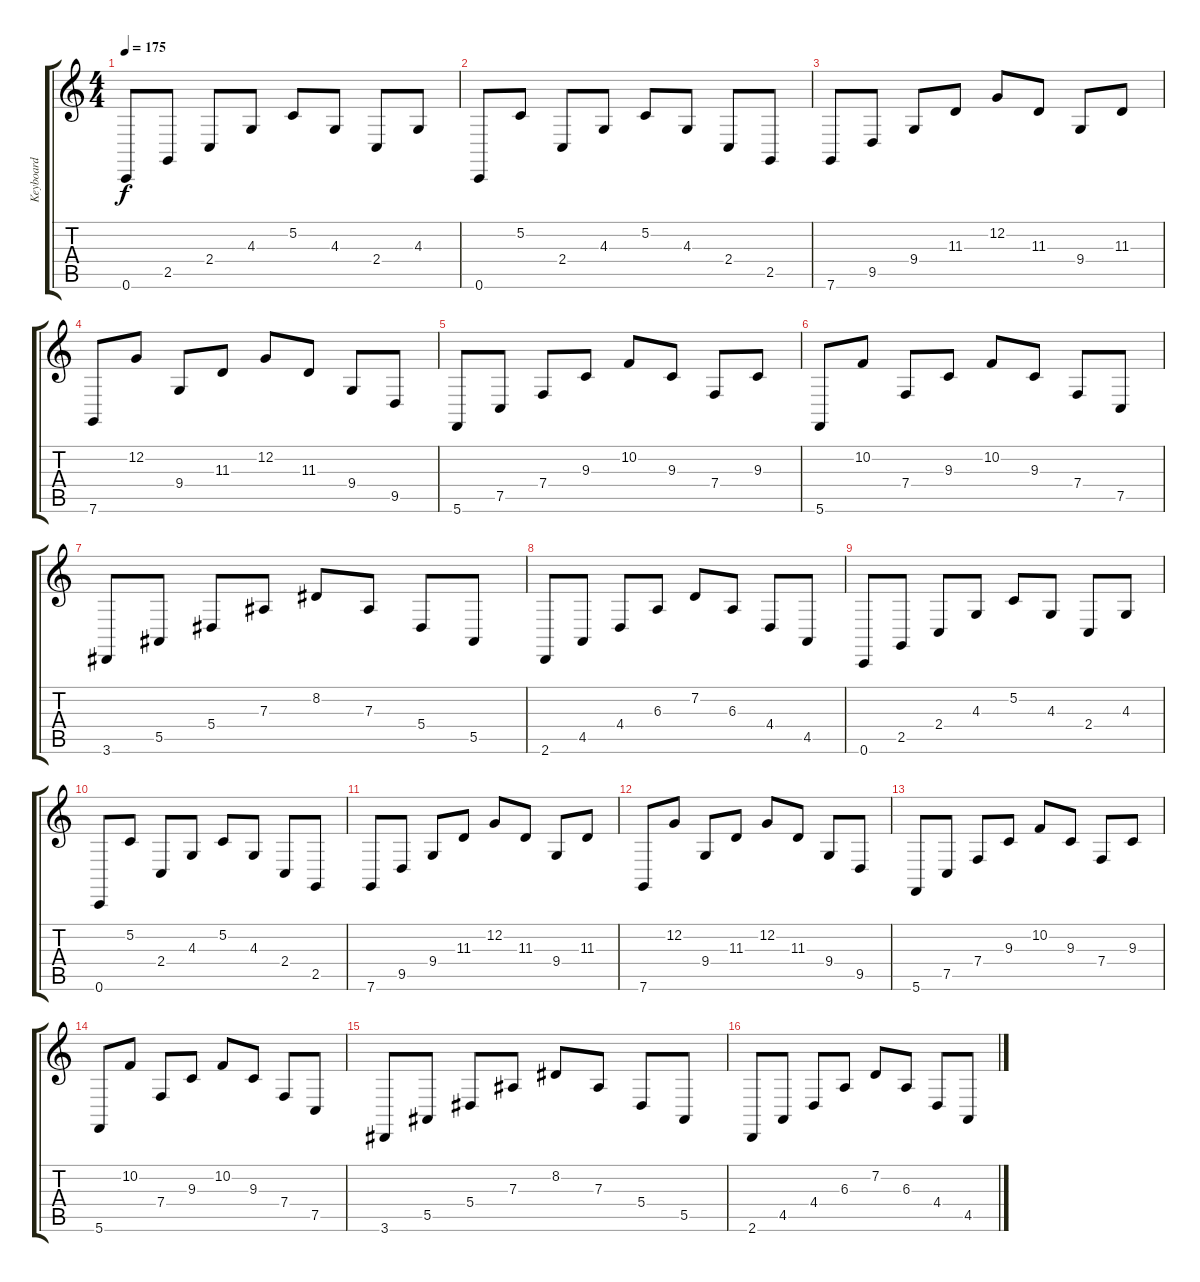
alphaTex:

\track ("Keyboard" "Keyboard") {instrument stringensemble1}
\staff {score tabs}
\tuning (C4 G3 Eb3 Bb2 F2 C2) {hide}
\ts (4 4)
\tempo 175
\clef g2
\ks c
0.6.8{dy f} 2.5.8 2.4.8 4.3.8 5.2.8 4.3.8 2.4.8 4.3.8 |
0.6.8 5.2.8 2.4.8 4.3.8 5.2.8 4.3.8 2.4.8 2.5.8 |
7.6.8 9.5.8 9.4.8 11.3.8 12.2.8 11.3.8 9.4.8 11.3.8 |
7.6.8 12.2.8 9.4.8 11.3.8 12.2.8 11.3.8 9.4.8 9.5.8 |
5.6.8 7.5.8 7.4.8 9.3.8 10.2.8 9.3.8 7.4.8 9.3.8 |
5.6.8 10.2.8 7.4.8 9.3.8 10.2.8 9.3.8 7.4.8 7.5.8 |
3.6.8 5.5.8 5.4.8 7.3.8 8.2.8 7.3.8 5.4.8 5.5.8 |
2.6.8 4.5.8 4.4.8 6.3.8 7.2.8 6.3.8 4.4.8 4.5.8 |
0.6.8 2.5.8 2.4.8 4.3.8 5.2.8 4.3.8 2.4.8 4.3.8 |
0.6.8 5.2.8 2.4.8 4.3.8 5.2.8 4.3.8 2.4.8 2.5.8 |
7.6.8 9.5.8 9.4.8 11.3.8 12.2.8 11.3.8 9.4.8 11.3.8 |
7.6.8 12.2.8 9.4.8 11.3.8 12.2.8 11.3.8 9.4.8 9.5.8 |
5.6.8 7.5.8 7.4.8 9.3.8 10.2.8 9.3.8 7.4.8 9.3.8 |
5.6.8 10.2.8 7.4.8 9.3.8 10.2.8 9.3.8 7.4.8 7.5.8 |
3.6.8 5.5.8 5.4.8 7.3.8 8.2.8 7.3.8 5.4.8 5.5.8 |
2.6.8 4.5.8 4.4.8 6.3.8 7.2.8 6.3.8 4.4.8 4.5.8
